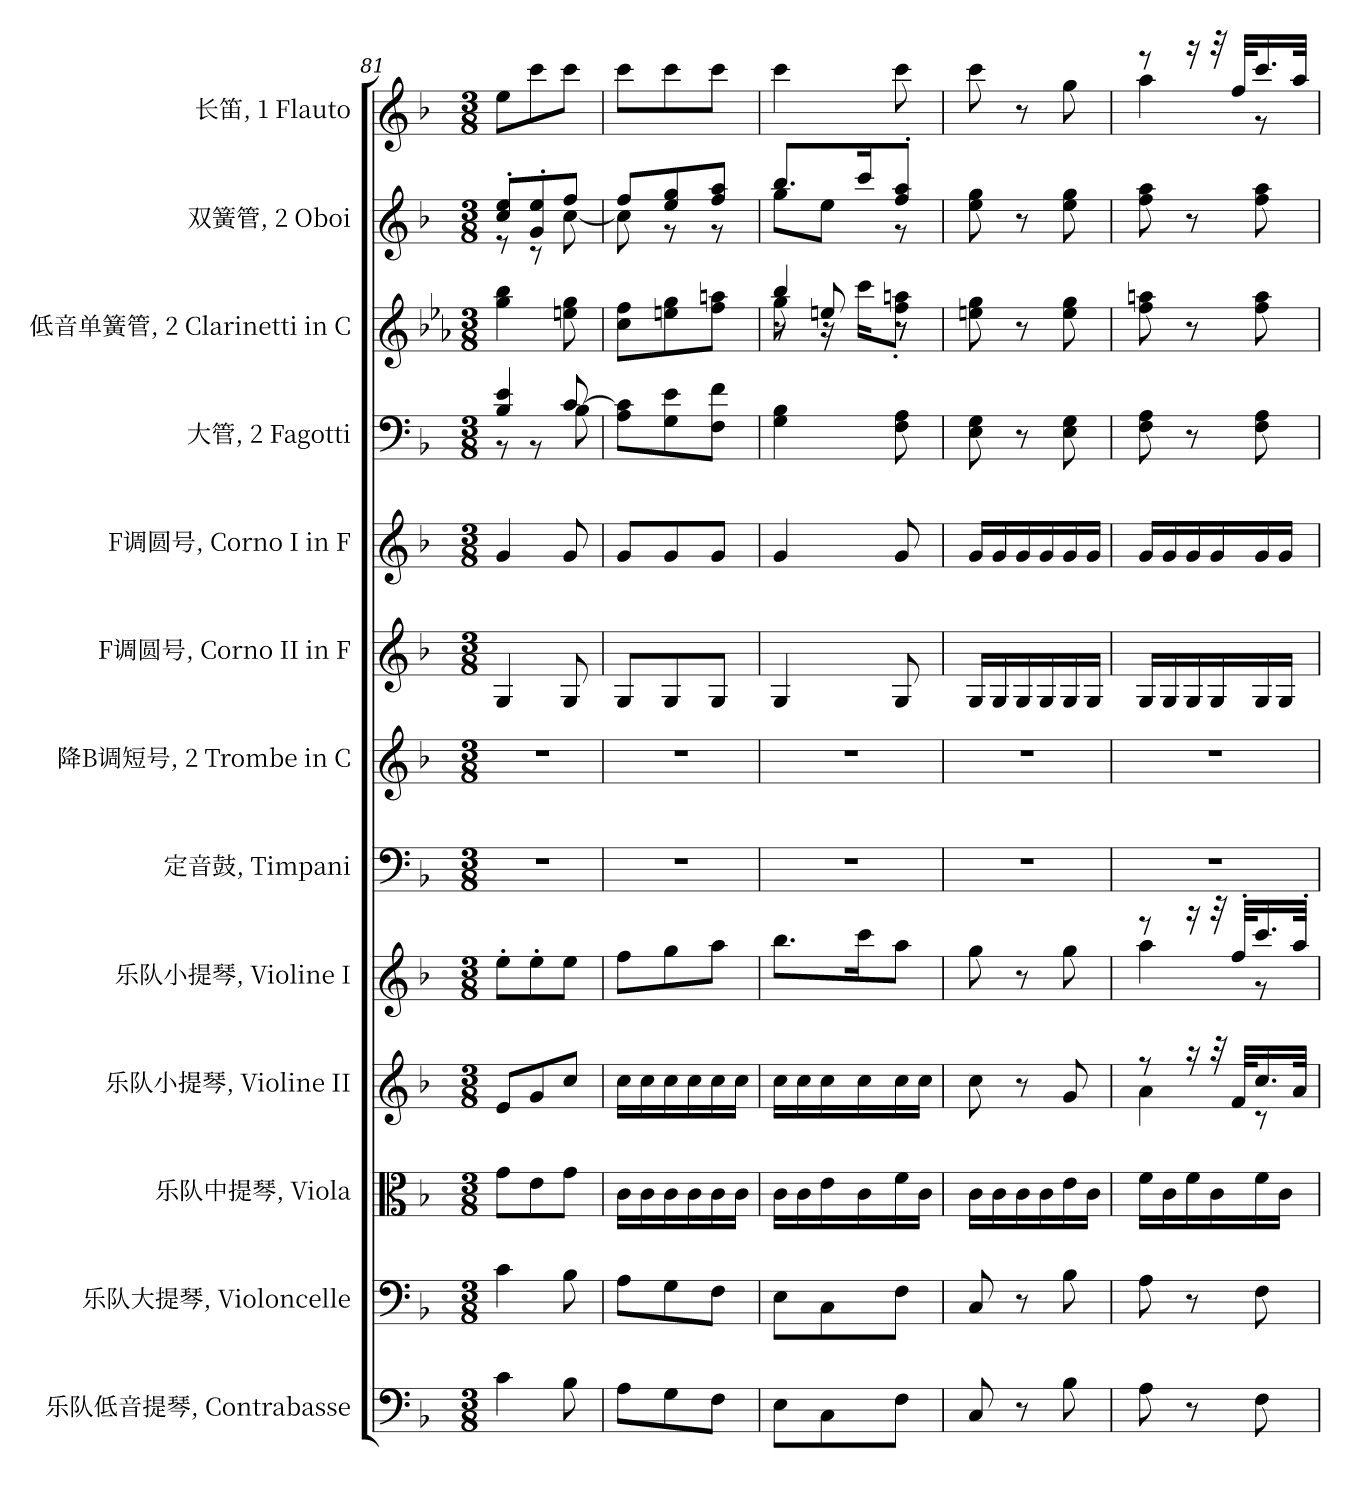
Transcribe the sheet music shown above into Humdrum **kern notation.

**kern	**kern	**kern	**kern	**kern	**kern	**kern	**kern	**kern	**kern	**kern	**kern	**kern
*part13	*part12	*part11	*part10	*part9	*part8	*part7	*part6	*part5	*part4	*part3	*part2	*part1
*staff13	*staff12	*staff11	*staff10	*staff9	*staff8	*staff7	*staff6	*staff5	*staff4	*staff3	*staff2	*staff1
*I"乐队低音提琴, Contrabasse	*I"乐队大提琴, Violoncelle	*I"乐队中提琴, Viola	*I"乐队小提琴, Violine II	*I"乐队小提琴, Violine I	*I"定音鼓, Timpani	*I"降B调短号, 2 Trombe in C	*I"F调圆号, Corno II in F	*I"F调圆号, Corno I in F	*I"大管, 2 Fagotti	*I"低音单簧管, 2 Clarinetti in C	*I"双簧管, 2 Oboi	*I"长笛, 1 Flauto
*I'Cbs.	*	*	*	*	*I'Timp.	*	*	*	*	*	*I'Ob.	*I'Fl.
*clefF4	*clefF4	*clefC3	*clefG2	*clefG2	*clefF4	*clefG2	*clefG2	*clefG2	*clefF4	*clefG2	*clefG2	*clefG2
*ITrd7c12	*	*	*	*	*	*ITrd1c2	*ITrd4c7	*ITrd4c7	*	*ITrd8c14	*	*
*k[b-]	*k[b-]	*k[b-]	*k[b-]	*k[b-]	*k[b-]	*k[b-e-a-]	*k[b-e-]	*k[b-e-]	*k[b-]	*k[b-e-a-]	*k[b-]	*k[b-]
*M3/8	*M3/8	*M3/8	*M3/8	*M3/8	*M3/8	*M3/8	*M3/8	*M3/8	*M3/8	*M3/8	*M3/8	*M3/8
*MM42	*MM42	*MM42	*MM42	*MM42	*MM42	*MM42	*MM42	*MM42	*MM42	*MM42	*MM42	*MM42
=81	=81	=81	=81	=81	=81	=81	=81	=81	=81	=81	=81	=81
*	*	*	*	*	*	*	*	*	*^	*	*^	*
4C\	4c\	8g\L	8e/L	8ee'\L	4.r	4.r	4C/	4c/	4B-/ 4e/	8r	4g\ 4b-\	8cc/' 8ee/'L	8r	8ee\L
*	*	*	*	*	*	*	*	*	*	*	*	*	*	*MM46
.	.	8e\	8g/	8ee'\	.	.	.	.	.	8r	.	8g/' 8ee/'	8r	8ccc\
8BB-\	8B-\	8g\J	8cc/J	8ee\J	.	.	8C/	8c/	[8c/	8B-\	8en\ 8g\	8ff/J	[8cc\	8ccc\J
*	*	*	*	*	*	*	*	*	*v	*v	*	*	*	*
=82	=82	=82	=82	=82	=82	=82	=82	=82	=82	=82	=82	=82	=82
*	*	*	*	*	*	*	*	*	*	*	*	*	*MM42
8AA\L	8A\L	16c\LL	16cc\LL	8ff\L	4.r	4.r	8C/L	8c/L	8A\ 8c\]L	8c\ 8f\L	8ff/L	8cc\]	8ccc\L
.	.	16c\	16cc\	.	.	.	.	.	.	.	.	.	.
*	*	*	*	*	*	*	*	*	*	*	*	*	*MM46
8GG\	8G\	16c\	16cc\	8gg\	.	.	8C/	8c/	8G\ 8e\	8en\ 8g\	8ee/ 8gg/	8r	8ccc\
.	.	16c\	16cc\	.	.	.	.	.	.	.	.	.	.
8FF\J	8F\J	16c\	16cc\	8aa\J	.	.	8C/J	8c/J	8F\ 8f\J	8f\ 8an\J	8ff/ 8aa/J	8r	8ccc\J
.	.	16c\JJ	16cc\JJ	.	.	.	.	.	.	.	.	.	.
=83	=83	=83	=83	=83	=83	=83	=83	=83	=83	=83	=83	=83	=83
*	*	*	*	*	*	*	*	*	*	*	*	*	*MM42
*	*	*	*	*	*	*	*	*	*	*^	*	*	*
*	*	*	*	*	*	*	*	*	*	*	*^	*	*	*
8EE\L	8E\L	16c\LL	16cc\LL	8.bb-\L	4.r	4.r	4C/	4c/	4G\ 4B-\	4b-/	8g\	8r	8.bb-/L	8gg\L	4ccc\
.	.	16c\	16cc\	.	.	.	.	.	.	.	.	.	.	.	.
8CC\	8C\	16e\	16cc\	.	.	.	.	.	.	.	16r	8en/	.	8ee\J	.
.	.	16c\	16cc\	16ccc\K	.	.	.	.	.	.	16cc\KL	.	16ccc/K	.	.
8FF\J	8F\J	16f\	16cc\	8aa\J	.	.	8C/	8c/	8F\ 8A\	8r	8f\' 8an\'J	8r	8ff/' 8aa/'J	8r	8ccc\
.	.	16c\JJ	16cc\JJ	.	.	.	.	.	.	.	.	.	.	.	.
*	*	*	*	*	*	*	*	*	*	*v	*v	*v	*	*	*
*	*	*	*	*	*	*	*	*	*	*	*v	*v	*
!!LO:PB:g=z
=84	=84	=84	=84	=84	=84	=84	=84	=84	=84	=84	=84	=84
8CC/	8C/	16c\LL	8cc\	8gg\	4.r	4.r	16C/LL	16c/LL	8E\ 8G\	8en\ 8g\	8ee\ 8gg\	8ccc\
.	.	16c\	.	.	.	.	16C/	16c/	.	.	.	.
8r	8r	16c\	8r	8r	.	.	16C/	16c/	8r	8r	8r	8r
.	.	16c\	.	.	.	.	16C/	16c/	.	.	.	.
8BB-\	8B-\	16e\	8g/	8gg\	.	.	16C/	16c/	8E\ 8G\	8e\ 8g\	8ee\ 8gg\	8gg\
.	.	16c\JJ	.	.	.	.	16C/JJ	16c/JJ	.	.	.	.
=85	=85	=85	=85	=85	=85	=85	=85	=85	=85	=85	=85	=85
*	*	*	*^	*^	*	*	*	*	*	*	*	*^
8AA\	8A\	16f\LL	8r	4a\	8r	4aa\	4.r	4.r	16C/LL	16c/LL	8F\ 8A\	8f\ 8an\	8ff\ 8aa\	8r	4aa\
.	.	16c\	.	.	.	.	.	.	16C/	16c/	.	.	.	.	.
8r	8r	16f\	16r	.	16r	.	.	.	16C/	16c/	8r	8r	8r	16r	.
.	.	16c\	32r	.	32r	.	.	.	16C/	16c/	.	.	.	32r	.
.	.	.	32f/KLL	.	32ff'/KLL	.	.	.	.	.	.	.	.	32ff/KLL	.
8FF\	8F\	16f\	16.cc/	8r	16.ccc/	8r	.	.	16C/	16c/	8F\ 8A\	8f\ 8a\	8ff\ 8aa\	16.ccc/	8r
.	.	16c\JJ	.	.	.	.	.	.	16C/JJ	16c/JJ	.	.	.	.	.
.	.	.	32a/JJk	.	32aa'/JJk	.	.	.	.	.	.	.	.	32aa/JJk	.
*	*	*	*v	*v	*	*	*	*	*	*	*	*	*	*v	*v
*	*	*	*	*v	*v	*	*	*	*	*	*	*	*
=	=	=	=	=	=	=	=	=	=	=	=	=
*-	*-	*-	*-	*-	*-	*-	*-	*-	*-	*-	*-	*-
